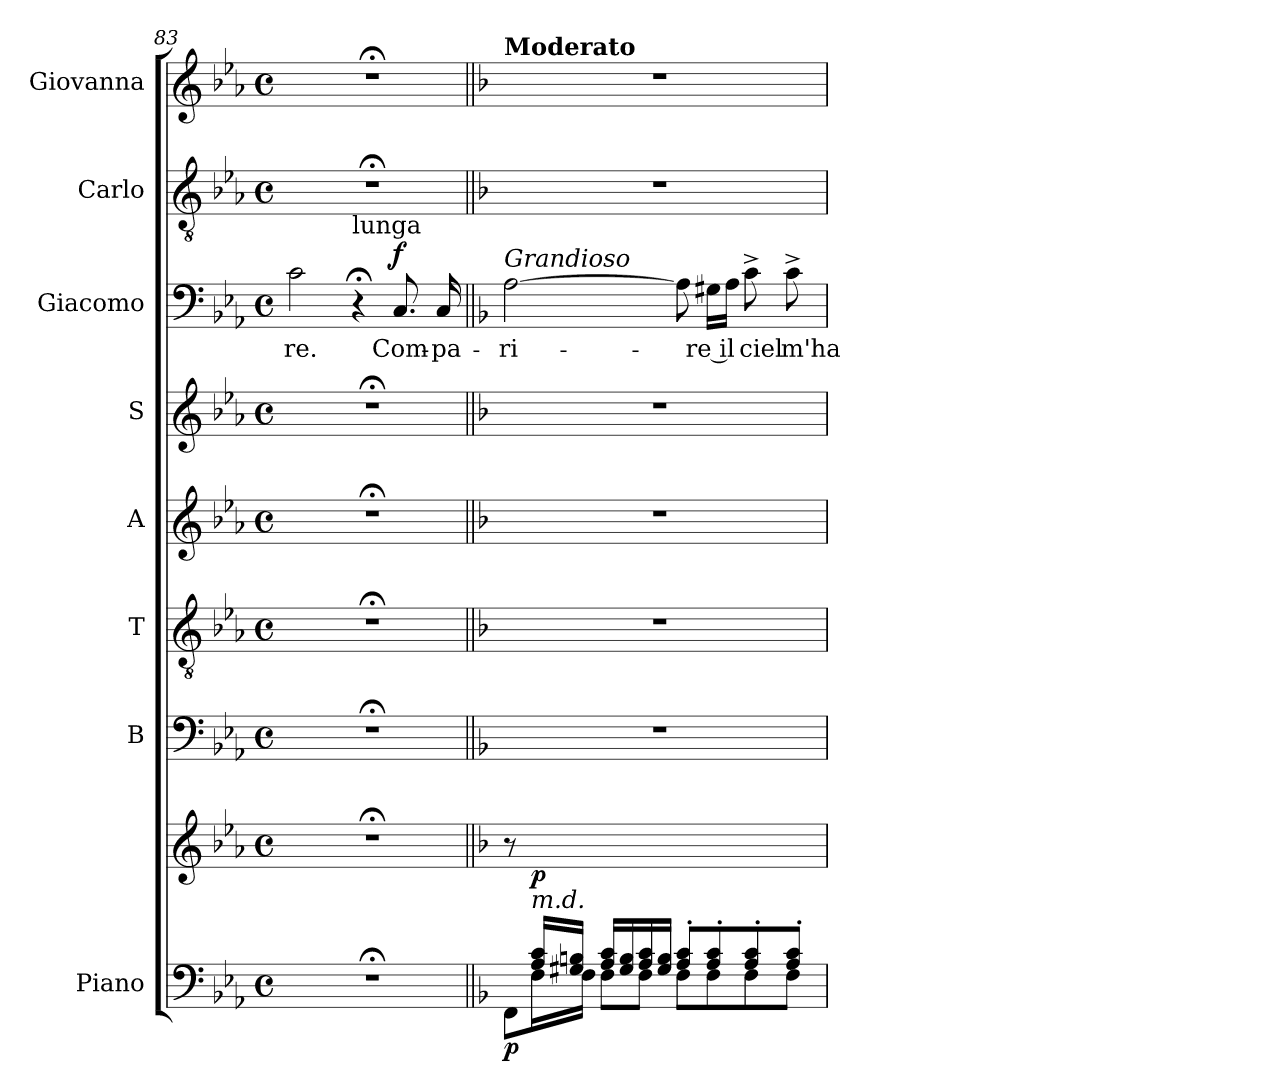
**kern	**kern	**dynam	**kern	**kern	**kern	**kern	**kern	**text	**dynam	**kern	**kern
*part8	*part8	*part8	*part7	*part6	*part5	*part4	*part3	*part3	*part3	*part2	*part1
*staff9	*staff8	*staff8/9	*staff7	*staff6	*staff5	*staff4	*staff3	*staff3	*staff3	*staff2	*staff1
*I"Piano	*	*	*I"B	*I"T	*I"A	*I"S	*I"Giacomo	*	*	*I"Carlo	*I"Giovanna
*I'Pno	*	*	*I'B	*I'T	*I'A	*I'S	*	*	*	*	*
*clefF4	*clefG2	*	*clefF4	*clefGv2	*clefG2	*clefG2	*clefF4	*	*	*clefGv2	*clefG2
*k[b-e-a-]	*k[b-e-a-]	*	*k[b-e-a-]	*k[b-e-a-]	*k[b-e-a-]	*k[b-e-a-]	*k[b-e-a-]	*	*	*k[b-e-a-]	*k[b-e-a-]
*M4/4	*M4/4	*	*M4/4	*M4/4	*M4/4	*M4/4	*M4/4	*	*	*M4/4	*M4/4
*met(c)	*met(c)	*	*met(c)	*met(c)	*met(c)	*met(c)	*met(c)	*	*	*met(c)	*met(c)
=83	=83	=83	=83	=83	=83	=83	=83	=83	=83	=83	=83
!	!	!	!	!	!	!	!	!LO:LY:b	!	!	!
1r;<	1r;<	.	1r;<	1r;<	1r;<	1r;<	2c\	re.	.	1r;<	1r;<
!	!	!	!	!	!	!	!LO:TX:a:t=lunga	!	!	!	!
.	.	.	.	.	.	.	4r;<	.	.	.	.
!	!	!	!	!	!	!	!	!LO:LY:b	!LO:DY:a	!	!
.	.	.	.	.	.	.	8.C/	Com-	f	.	.
!	!	!	!	!	!	!	!	!LO:LY:b	!	!	!
.	.	.	.	.	.	.	16C/	-pa-	.	.	.
!!LO:LB:g=z
=84||	=84||	=84||	=84||	=84||	=84||	=84||	=84||	=84||	=84||	=84||	=84||
!!LO:REH:place=s1:a:B:fs=14:t=72
*k[b-]	*k[b-]	*	*k[b-]	*k[b-]	*k[b-]	*k[b-]	*k[b-]	*	*	*k[b-]	*k[b-]
*^	*	*	*	*	*	*	*	*	*	*	*
!	!	!	!	!	!	!	!	!	!	!	!	!LO:TX:a:B:t=Moderato
!	!	!	!	!	!	!	!	!LO:TX:a:i:t=Grandioso	!	!	!	!
!	!	!	!LO:DY:b=2	!	!	!	!	!	!LO:LY:b	!	!	!
8ryy	8FF\L	8r	p	1r	1r	1r	1r	[2A\	-ri-	.	1r	1r
!LO:TX:a:i:t=m.d.	!	!	!	!	!	!	!	!	!	!	!	!
!	!	!	!LO:DY:b	!	!	!	!	!	!	!	!	!
16A/ 16c/LL	16F\L	2..ryy	p	.	.	.	.	.	.	.	.	.
16G#X/ 16Bn/JJ	16F\JJ	.	.	.	.	.	.	.	.	.	.	.
16A/ 16c/LL	8F\L	.	.	.	.	.	.	.	.	.	.	.
16G#/ 16B/	.	.	.	.	.	.	.	.	.	.	.	.
16A/ 16c/	8F\J	.	.	.	.	.	.	.	.	.	.	.
16G#/ 16B/JJ	.	.	.	.	.	.	.	.	.	.	.	.
8A/' 8c/'L	8F\L	.	.	.	.	.	.	8A\]	.	.	.	.
!	!	!	!	!	!	!	!	!	!LO:LY:b	!	!	!
8A/' 8c/'	8F\	.	.	.	.	.	.	16G#X\LL	-re il	.	.	.
.	.	.	.	.	.	.	.	16A\JJ	.	.	.	.
!	!	!	!	!	!	!	!	!	!LO:LY:b	!	!	!
8A/' 8c/'	8F\	.	.	.	.	.	.	8c^\	ciel	.	.	.
!	!	!	!	!	!	!	!	!	!LO:LY:b	!	!	!
8A/' 8c/'J	8F\J	.	.	.	.	.	.	8c^\	m'ha	.	.	.
*v	*v	*	*	*	*	*	*	*	*	*	*	*
=	=	=	=	=	=	=	=	=	=	=	=
*-	*-	*-	*-	*-	*-	*-	*-	*-	*-	*-	*-
